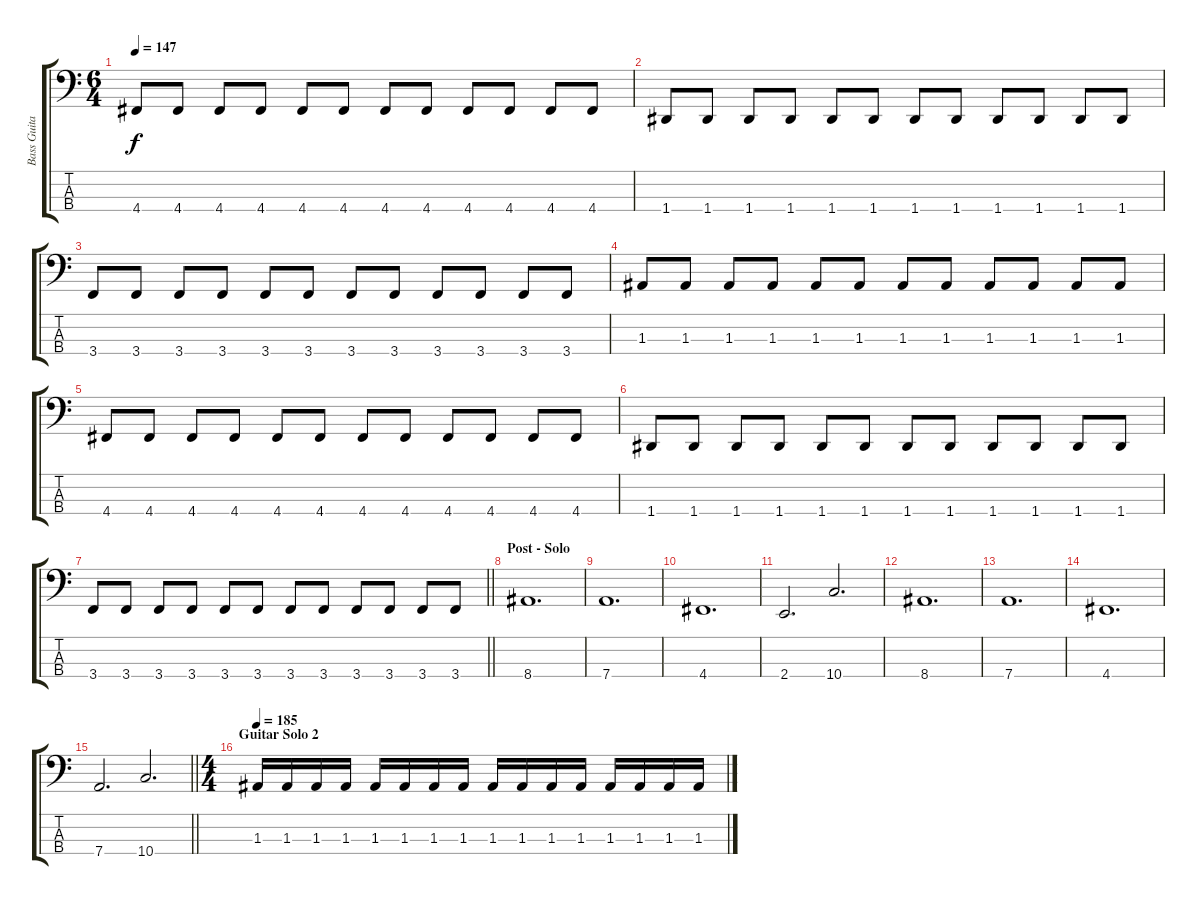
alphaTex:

\track ("Bass Guitar" "Bass Guita") {instrument electricbasspick}
\staff {score tabs}
\tuning (G2 D2 A1 D1) {hide}
\ts (6 4)
\tempo 147
\clef f4
\ks c
4.4.8{dy f} 4.4.8 4.4.8 4.4.8 4.4.8 4.4.8 4.4.8 4.4.8 4.4.8 4.4.8 4.4.8 4.4.8 |
1.4.8 1.4.8 1.4.8 1.4.8 1.4.8 1.4.8 1.4.8 1.4.8 1.4.8 1.4.8 1.4.8 1.4.8 |
3.4.8 3.4.8 3.4.8 3.4.8 3.4.8 3.4.8 3.4.8 3.4.8 3.4.8 3.4.8 3.4.8 3.4.8 |
1.3.8 1.3.8 1.3.8 1.3.8 1.3.8 1.3.8 1.3.8 1.3.8 1.3.8 1.3.8 1.3.8 1.3.8 |
4.4.8 4.4.8 4.4.8 4.4.8 4.4.8 4.4.8 4.4.8 4.4.8 4.4.8 4.4.8 4.4.8 4.4.8 |
1.4.8 1.4.8 1.4.8 1.4.8 1.4.8 1.4.8 1.4.8 1.4.8 1.4.8 1.4.8 1.4.8 1.4.8 |
\barLineRight lightlight
3.4.8 3.4.8 3.4.8 3.4.8 3.4.8 3.4.8 3.4.8 3.4.8 3.4.8 3.4.8 3.4.8 3.4.8 |
\section ("" "Post - Solo")
8.4.1{d} |
7.4.1{d} |
4.4.1{d} |
2.4.2{d} 10.4.2{d} |
8.4.1{d} |
7.4.1{d} |
4.4.1{d} |
\barLineRight lightlight
7.4.2{d} 10.4.2{d} |
\ts (4 4)
\section ("" "Guitar Solo 2")
\tempo 185
1.3.16 1.3.16 1.3.16 1.3.16 1.3.16 1.3.16 1.3.16 1.3.16 1.3.16 1.3.16 1.3.16 1.3.16 1.3.16 1.3.16 1.3.16 1.3.16
